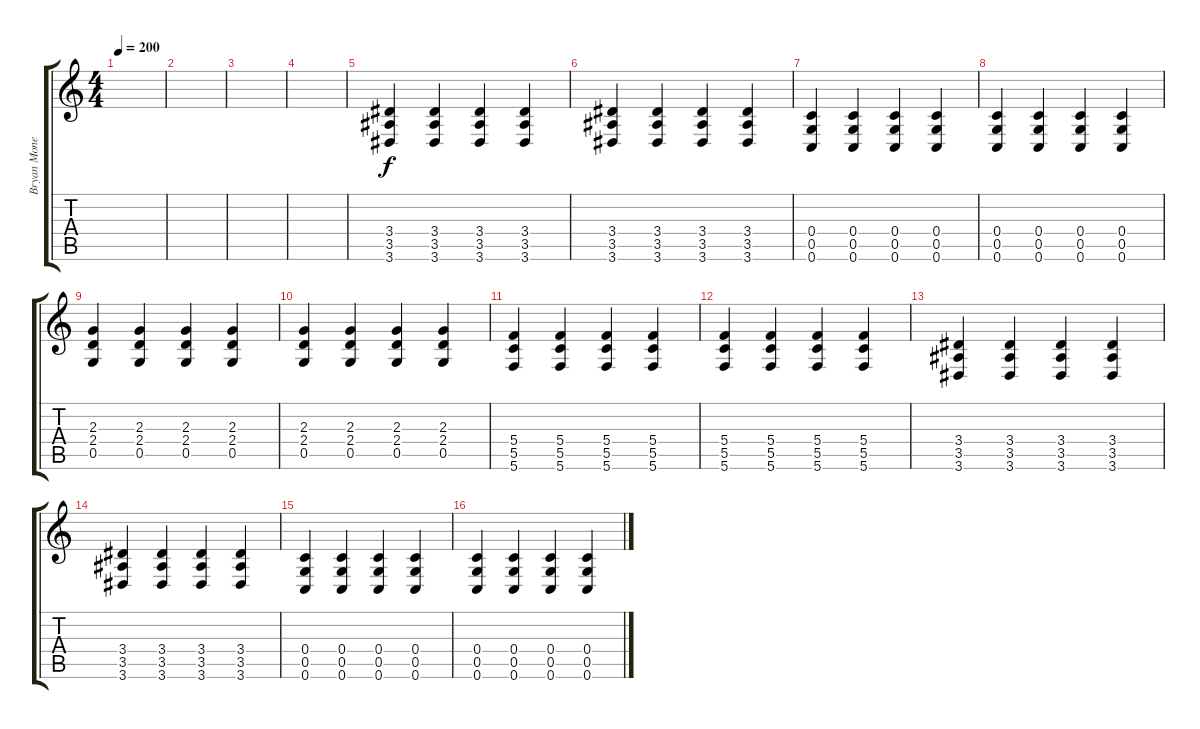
\track ("Bryan Money - Guitar" "Bryan Mone") {instrument distortionguitar}
\staff {score tabs}
\tuning (D4 A3 F3 C3 G2 C2) {hide}
\ts (4 4)
\tempo 200
\clef g2
\ks c
|
|
|
|
(3.4 3.5 3.6).4 (3.4 3.5 3.6).4 (3.4 3.5 3.6).4 (3.4 3.5 3.6).4 |
(3.4 3.5 3.6).4 (3.4 3.5 3.6).4 (3.4 3.5 3.6).4 (3.4 3.5 3.6).4 |
(0.4 0.5 0.6).4 (0.4 0.5 0.6).4 (0.4 0.5 0.6).4 (0.4 0.5 0.6).4 |
(0.4 0.5 0.6).4 (0.4 0.5 0.6).4 (0.4 0.5 0.6).4 (0.4 0.5 0.6).4 |
(2.3 2.4 0.5).4 (2.3 2.4 0.5).4 (2.3 2.4 0.5).4 (2.3 2.4 0.5).4 |
(2.3 2.4 0.5).4 (2.3 2.4 0.5).4 (2.3 2.4 0.5).4 (2.3 2.4 0.5).4 |
(5.4 5.5 5.6).4 (5.4 5.5 5.6).4 (5.4 5.5 5.6).4 (5.4 5.5 5.6).4 |
(5.4 5.5 5.6).4 (5.4 5.5 5.6).4 (5.4 5.5 5.6).4 (5.4 5.5 5.6).4 |
(3.4 3.5 3.6).4 (3.4 3.5 3.6).4 (3.4 3.5 3.6).4 (3.4 3.5 3.6).4 |
(3.4 3.5 3.6).4 (3.4 3.5 3.6).4 (3.4 3.5 3.6).4 (3.4 3.5 3.6).4 |
(0.4 0.5 0.6).4 (0.4 0.5 0.6).4 (0.4 0.5 0.6).4 (0.4 0.5 0.6).4 |
(0.4 0.5 0.6).4 (0.4 0.5 0.6).4 (0.4 0.5 0.6).4 (0.4 0.5 0.6).4
